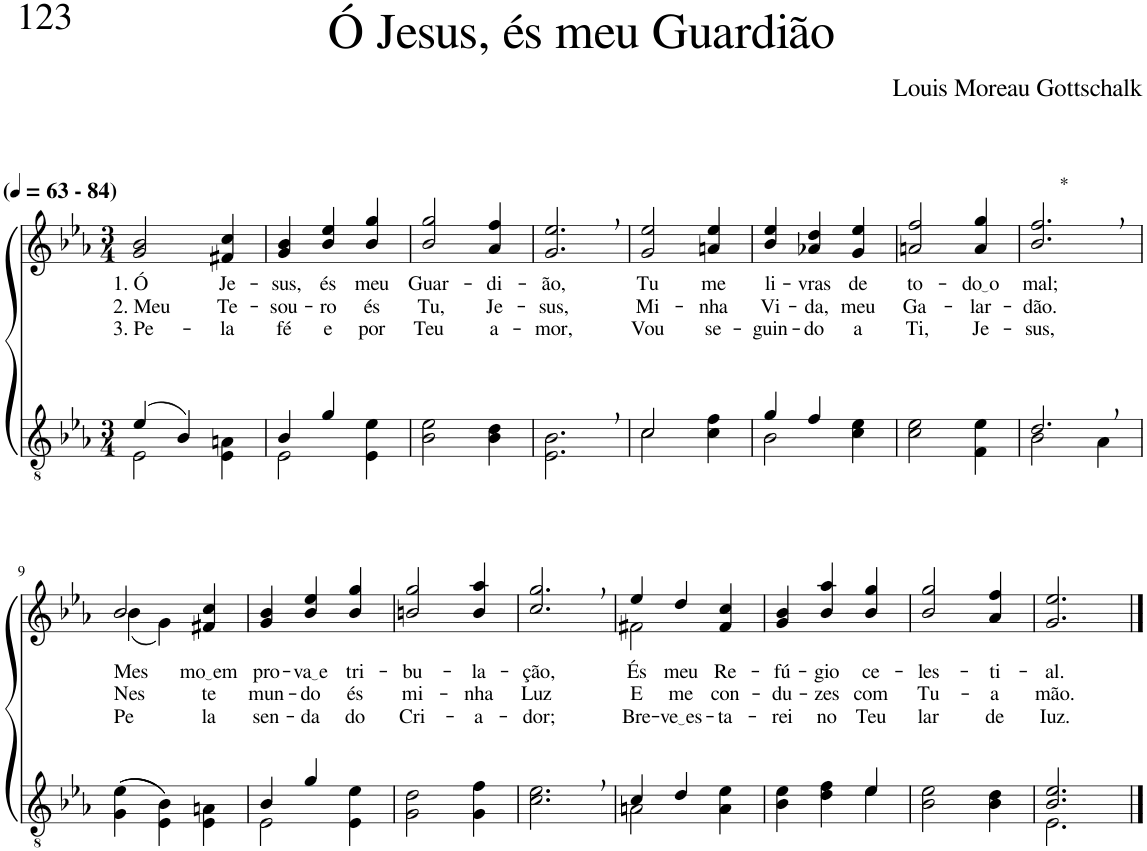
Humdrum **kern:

**kern	**kern	**text	**text	**text
*part2	*part1	*part1	*part1	*part1
*staff2	*staff1	*staff1	*staff1	*staff1
*I"Parte III e IV	*I"Parte I e II	*	*	*
*clefGv2	*clefG2	*	*	*
*Trd3c5	*Trd3c5	*	*	*
*k[b-e-a-]	*k[b-e-a-]	*	*	*
*M3/4	*M3/4	*	*	*
*MM63	*MM63	*	*	*
=1	=1	=1	=1	=1
*^	*	*	*	*
!	!	!LO:TX:a:B:t=(	!	!	!
!	!	!LO:TX:a:B:t=- 84)	!	!	!
!	!	!	!LO:LY:b	!LO:LY:b	!LO:LY:b
(4e-/	2E-\	2g/ 2b-/	1. Ó	2. Meu	3. Pe-
4B-/)	.	.	.	.	.
!	!	!	!LO:LY:b	!LO:LY:b	!LO:LY:b
4ryy	4E-\ 4An\	4f#X/ 4cc/	Je-	Te-	-la
=2	=2	=2	=2	=2	=2
!	!	!	!LO:LY:b	!LO:LY:b	!LO:LY:b
4B-/	2E-\	4g/ 4b-/	-sus,	-sou-	fé
!	!	!	!LO:LY:b	!LO:LY:b	!LO:LY:b
4g/	.	4b-/ 4ee-/	és	-ro	e
!	!	!	!LO:LY:b	!LO:LY:b	!LO:LY:b
4ryy	4E-\ 4e-\	4b-/ 4gg/	meu	és	por
=3	=3	=3	=3	=3	=3
!	!	!	!LO:LY:b	!LO:LY:b	!LO:LY:b
*v	*v	*	*	*	*
2B-\ 2e-\	2b-/ 2gg/	Guar-	Tu,	Teu
!	!	!LO:LY:b	!LO:LY:b	!LO:LY:b
4B-\ 4d\	4a-/ 4ff/	-di-	Je-	a-
=4	=4	=4	=4	=4
!	!	!LO:LY:b	!LO:LY:b	!LO:LY:b
2.E-\, 2.B-\,	2.g/, 2.ee-/,	-ão,	-sus,	-mor,
=5	=5	=5	=5	=5
*^	*	*	*	*
!	!	!	!LO:LY:b	!LO:LY:b	!LO:LY:b
2c\	2c/	2g/ 2ee-/	Tu	Mi-	Vou
!	!	!	!LO:LY:b	!LO:LY:b	!LO:LY:b
4c\ 4f\	4ryy	4an/ 4ee-/	me	-nha	se-
=6	=6	=6	=6	=6	=6
!	!	!	!LO:LY:b	!LO:LY:b	!LO:LY:b
4g/	2B-\	4b-/ 4ee-/	li-	Vi-	-guin-
!	!	!	!LO:LY:b	!LO:LY:b	!LO:LY:b
4f/	.	4a-X/ 4dd/	-vras	-da,	-do
!	!	!	!LO:LY:b	!LO:LY:b	!LO:LY:b
4ryy	4c\ 4e-\	4g/ 4ee-/	de	meu	a
=7	=7	=7	=7	=7	=7
!	!	!	!LO:LY:b	!LO:LY:b	!LO:LY:b
*v	*v	*	*	*	*
2c\ 2e-\	2an/ 2ff/	to-	Ga-	Ti,
!	!	!LO:LY:b	!LO:LY:b	!LO:LY:b
4F\ 4e-\	4a/ 4gg/	do o	-lar-	Je-
=8	=8	=8	=8	=8
*^	*	*	*	*
!	!	!LO:TX:a:t=*	!	!	!
!	!	!	!LO:LY:b	!LO:LY:b	!LO:LY:b
2.d,/	2B-\	2.b-/, 2.ff/,	mal;	-dão.	-sus,
.	4A-\	.	.	.	.
!!LO:LB:g=z
=9	=9	=9	=9	=9	=9
*	*	*^	*	*	*
!	!	!	!	!LO:LY:b	!LO:LY:b	!LO:LY:b
*v	*v	*	*	*	*	*
((4G\ 4e-\	2b-/	(4b-\	Mes-	Nes-	Pe-
4E-\ 4B-\))	.	4g\)	.	.	.
!	!	!	!LO:LY:b	!LO:LY:b	!LO:LY:b
4E-\ 4An\	4f#X/ 4cc/	4ryy	mo em	-te	-la
=10	=10	=10	=10	=10	=10
*^	*	*	*	*	*
!	!	!	!	!LO:LY:b	!LO:LY:b	!LO:LY:b
*	*	*v	*v	*	*	*
4B-/	2E-\	4g/ 4b-/	pro-	mun-	sen-
!	!	!	!LO:LY:b	!LO:LY:b	!LO:LY:b
4g/	.	4b-/ 4ee-/	va e	-do	-da
!	!	!	!LO:LY:b	!LO:LY:b	!LO:LY:b
4ryy	4E-\ 4e-\	4b-/ 4gg/	tri-	és	do
=11	=11	=11	=11	=11	=11
!	!	!	!LO:LY:b	!LO:LY:b	!LO:LY:b
*v	*v	*	*	*	*
2G\ 2d\	2bn/ 2gg/	-bu-	mi-	Cri-
!	!	!LO:LY:b	!LO:LY:b	!LO:LY:b
4G\ 4f\	4b/ 4aa-/	-la-	-nha	-a-
=12	=12	=12	=12	=12
!	!	!LO:LY:b	!LO:LY:b	!LO:LY:b
2.c\, 2.e-\,	2.cc/, 2.gg/,	-ção,	Luz	-dor;
=13	=13	=13	=13	=13
*^	*^	*	*	*
!	!	!	!	!LO:LY:b	!LO:LY:b	!LO:LY:b
4c/	2An\	4ee-/	2f#X\	És	E	Bre-
!	!	!	!	!LO:LY:b	!LO:LY:b	!LO:LY:b
4d/	.	4dd/	.	meu	me	ve es
!	!	!	!	!LO:LY:b	!LO:LY:b	!LO:LY:b
4ryy	4A\ 4e-\	4f#/ 4cc/	4ryy	Re-	con-	-ta-
=14	=14	=14	=14	=14	=14	=14
!	!	!	!	!LO:LY:b	!LO:LY:b	!LO:LY:b
*	*	*v	*v	*	*	*
2ryy	4B-\ 4e-\	4g/ 4b-/	-fú-	-du-	-rei
!	!	!	!LO:LY:b	!LO:LY:b	!LO:LY:b
.	4d\ 4f\	4b-/ 4aa-/	-gio	-zes	no
!	!	!	!LO:LY:b	!LO:LY:b	!LO:LY:b
4e-/	4e-\	4b-/ 4gg/	ce-	com	Teu
=15	=15	=15	=15	=15	=15
!	!	!	!LO:LY:b	!LO:LY:b	!LO:LY:b
*v	*v	*	*	*	*
2B-\ 2e-\	2b-/ 2gg/	-les-	Tu-	lar
!	!	!LO:LY:b	!LO:LY:b	!LO:LY:b
4B-\ 4d\	4a-/ 4ff/	-ti-	-a	de
=16	=16	=16	=16	=16
*^	*	*	*	*
!	!	!	!LO:LY:b	!LO:LY:b	!LO:LY:b
2.B-/ 2.e-/	2.E-\	2.g/ 2.ee-/	-al.	mão.	Iuz.
*v	*v	*	*	*	*
==	==	==	==	==
*-	*-	*-	*-	*-
